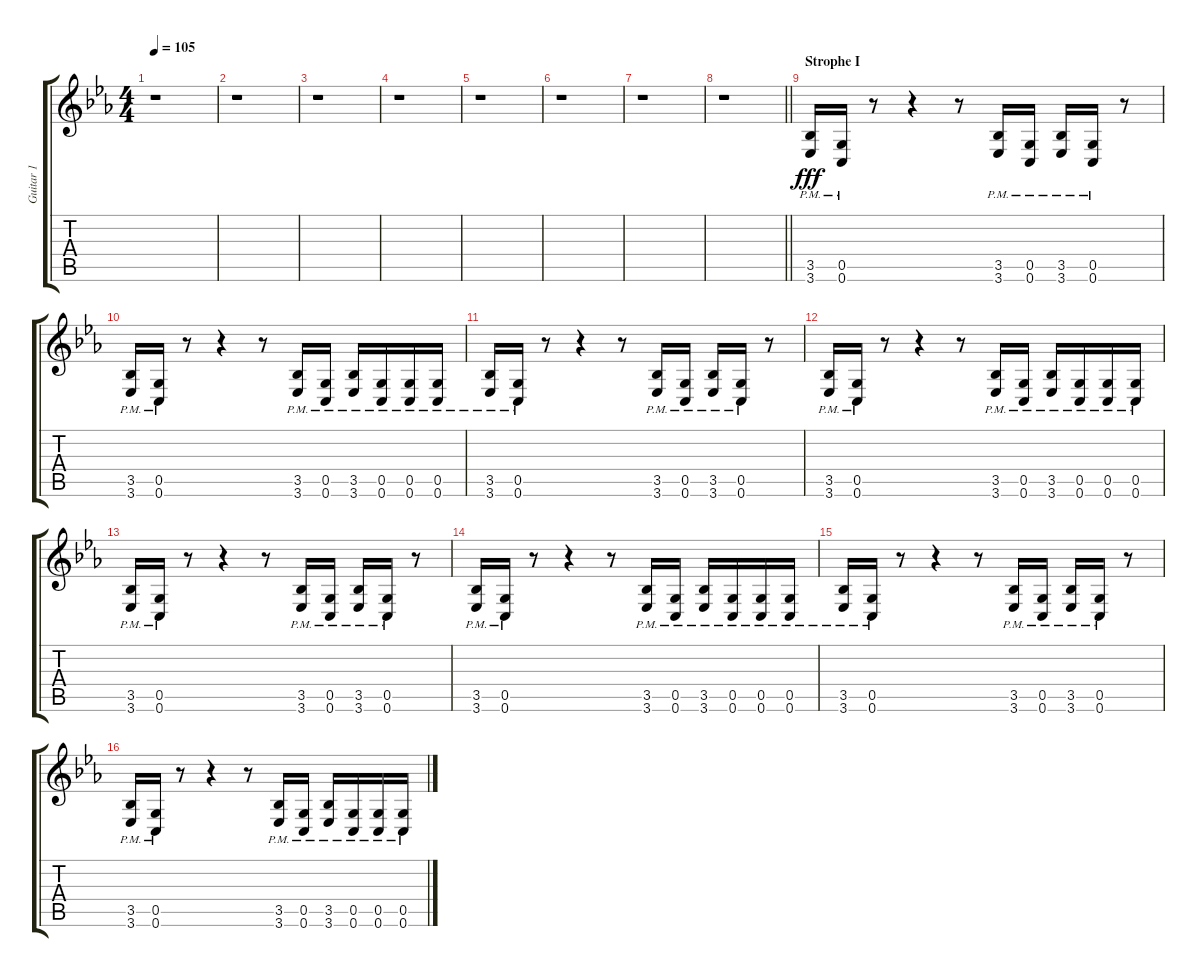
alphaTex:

\track ("Guitar 1" "Guitar 1") {instrument distortionguitar}
\staff {score tabs}
\tuning (D4 A3 F3 C3 G2 C2) {hide}
\ts (4 4)
\tempo 105
\clef g2
\ks eb
r.1{dy fff instrument distortionguitar} |
r.1 |
r.1 |
r.1 |
r.1 |
r.1 |
r.1 |
\barLineRight lightlight
r.1 |
\section ("" "Strophe I")
(3.5{pm} 3.6{pm}).16 (0.5{pm} 0.6{pm}).16 r.8 r.4 r.8 (3.5{pm} 3.6{pm}).16 (0.5{pm} 0.6{pm}).16 (3.5{pm} 3.6{pm}).16 (0.5{pm} 0.6{pm}).16 r.8 |
(3.5{pm} 3.6{pm}).16 (0.5{pm} 0.6{pm}).16 r.8 r.4 r.8 (3.5{pm} 3.6{pm}).16 (0.5{pm} 0.6{pm}).16 (3.5{pm} 3.6{pm}).16 (0.5{pm} 0.6{pm}).16 (0.5{pm} 0.6{pm}).16 (0.5{pm} 0.6{pm}).16 |
(3.5{pm} 3.6{pm}).16 (0.5{pm} 0.6{pm}).16 r.8 r.4 r.8 (3.5{pm} 3.6{pm}).16 (0.5{pm} 0.6{pm}).16 (3.5{pm} 3.6{pm}).16 (0.5{pm} 0.6{pm}).16 r.8 |
(3.5{pm} 3.6{pm}).16 (0.5{pm} 0.6{pm}).16 r.8 r.4 r.8 (3.5{pm} 3.6{pm}).16 (0.5{pm} 0.6{pm}).16 (3.5{pm} 3.6{pm}).16 (0.5{pm} 0.6{pm}).16 (0.5{pm} 0.6{pm}).16 (0.5{pm} 0.6{pm}).16 |
(3.5{pm} 3.6{pm}).16 (0.5{pm} 0.6{pm}).16 r.8 r.4 r.8 (3.5{pm} 3.6{pm}).16 (0.5{pm} 0.6{pm}).16 (3.5{pm} 3.6{pm}).16 (0.5{pm} 0.6{pm}).16 r.8 |
(3.5{pm} 3.6{pm}).16 (0.5{pm} 0.6{pm}).16 r.8 r.4 r.8 (3.5{pm} 3.6{pm}).16 (0.5{pm} 0.6{pm}).16 (3.5{pm} 3.6{pm}).16 (0.5{pm} 0.6{pm}).16 (0.5{pm} 0.6{pm}).16 (0.5{pm} 0.6{pm}).16 |
(3.5{pm} 3.6{pm}).16 (0.5{pm} 0.6{pm}).16 r.8 r.4 r.8 (3.5{pm} 3.6{pm}).16 (0.5{pm} 0.6{pm}).16 (3.5{pm} 3.6{pm}).16 (0.5{pm} 0.6{pm}).16 r.8 |
(3.5{pm} 3.6{pm}).16 (0.5{pm} 0.6{pm}).16 r.8 r.4 r.8 (3.5{pm} 3.6{pm}).16 (0.5{pm} 0.6{pm}).16 (3.5{pm} 3.6{pm}).16 (0.5{pm} 0.6{pm}).16 (0.5{pm} 0.6{pm}).16 (0.5{pm} 0.6{pm}).16
